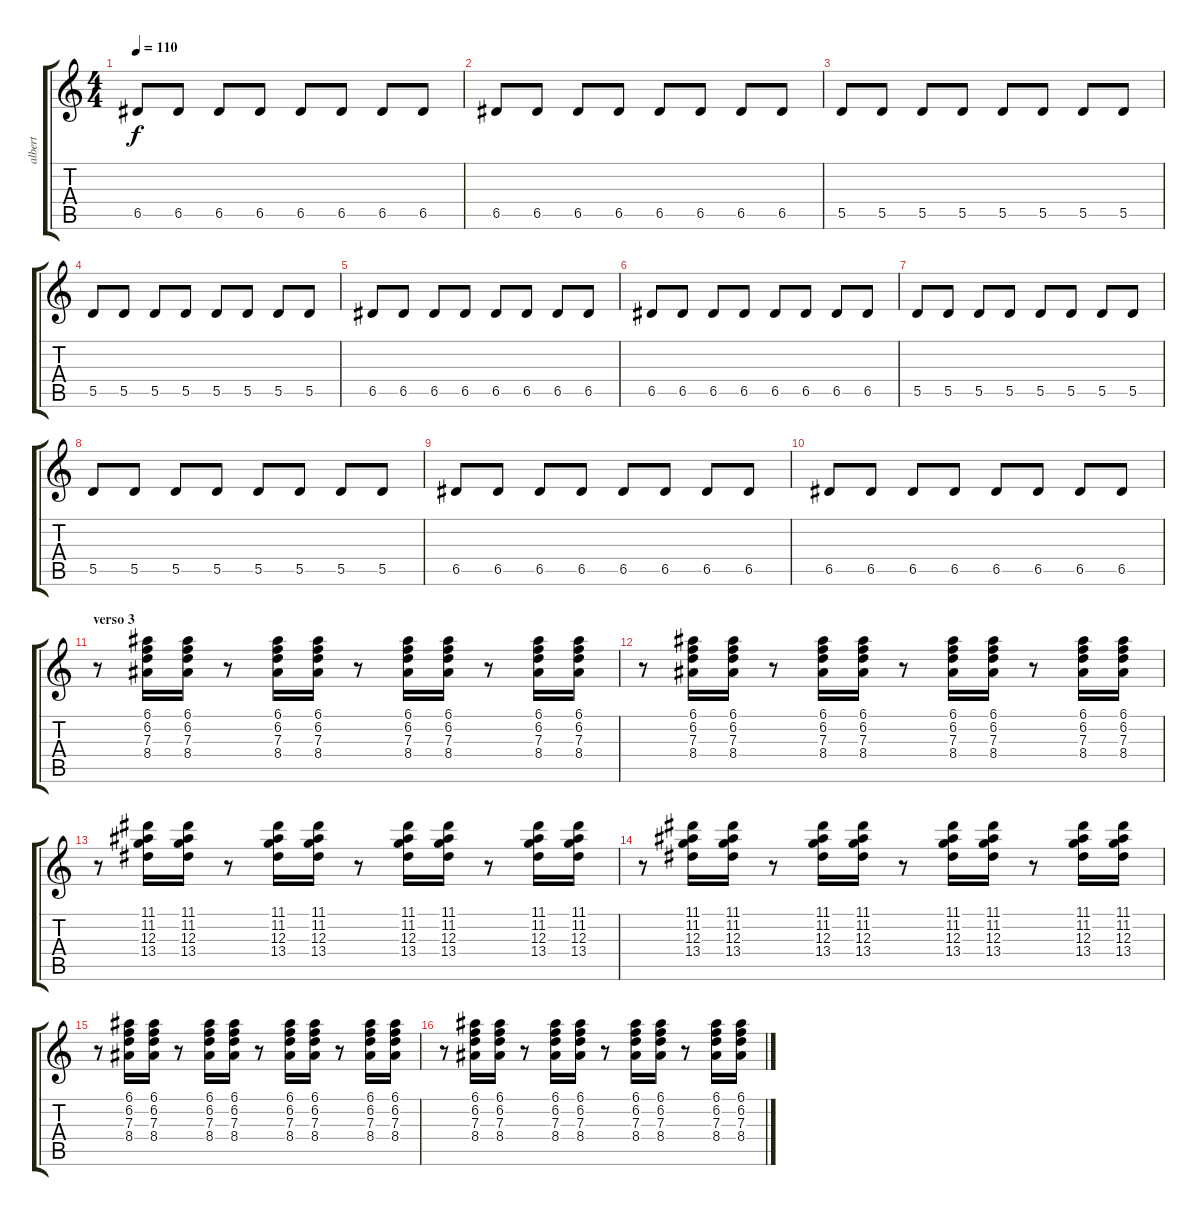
\track ("albert" "albert") {instrument overdrivenguitar}
\staff {score tabs}
\tuning (E4 B3 G3 D3 A2 E2) {hide}
\ts (4 4)
\tempo 110
\clef g2
\ks c
6.5.8{dy f} 6.5.8 6.5.8 6.5.8 6.5.8 6.5.8 6.5.8 6.5.8 |
6.5.8 6.5.8 6.5.8 6.5.8 6.5.8 6.5.8 6.5.8 6.5.8 |
5.5.8 5.5.8 5.5.8 5.5.8 5.5.8 5.5.8 5.5.8 5.5.8 |
5.5.8 5.5.8 5.5.8 5.5.8 5.5.8 5.5.8 5.5.8 5.5.8 |
6.5.8 6.5.8 6.5.8 6.5.8 6.5.8 6.5.8 6.5.8 6.5.8 |
6.5.8 6.5.8 6.5.8 6.5.8 6.5.8 6.5.8 6.5.8 6.5.8 |
5.5.8 5.5.8 5.5.8 5.5.8 5.5.8 5.5.8 5.5.8 5.5.8 |
5.5.8 5.5.8 5.5.8 5.5.8 5.5.8 5.5.8 5.5.8 5.5.8 |
6.5.8 6.5.8 6.5.8 6.5.8 6.5.8 6.5.8 6.5.8 6.5.8 |
6.5.8 6.5.8 6.5.8 6.5.8 6.5.8 6.5.8 6.5.8 6.5.8 |
\section ("" "verso 3")
r.8 (6.1 6.2 7.3 8.4).16 (6.1 6.2 7.3 8.4).16 r.8 (6.1 6.2 7.3 8.4).16 (6.1 6.2 7.3 8.4).16 r.8 (6.1 6.2 7.3 8.4).16 (6.1 6.2 7.3 8.4).16 r.8 (6.1 6.2 7.3 8.4).16 (6.1 6.2 7.3 8.4).16 |
r.8 (6.1 6.2 7.3 8.4).16 (6.1 6.2 7.3 8.4).16 r.8 (6.1 6.2 7.3 8.4).16 (6.1 6.2 7.3 8.4).16 r.8 (6.1 6.2 7.3 8.4).16 (6.1 6.2 7.3 8.4).16 r.8 (6.1 6.2 7.3 8.4).16 (6.1 6.2 7.3 8.4).16 |
r.8 (11.1 11.2 12.3 13.4).16 (11.1 11.2 12.3 13.4).16 r.8 (11.1 11.2 12.3 13.4).16 (11.1 11.2 12.3 13.4).16 r.8 (11.1 11.2 12.3 13.4).16 (11.1 11.2 12.3 13.4).16 r.8 (11.1 11.2 12.3 13.4).16 (11.1 11.2 12.3 13.4).16 |
r.8 (11.1 11.2 12.3 13.4).16 (11.1 11.2 12.3 13.4).16 r.8 (11.1 11.2 12.3 13.4).16 (11.1 11.2 12.3 13.4).16 r.8 (11.1 11.2 12.3 13.4).16 (11.1 11.2 12.3 13.4).16 r.8 (11.1 11.2 12.3 13.4).16 (11.1 11.2 12.3 13.4).16 |
r.8 (6.1 6.2 7.3 8.4).16 (6.1 6.2 7.3 8.4).16 r.8 (6.1 6.2 7.3 8.4).16 (6.1 6.2 7.3 8.4).16 r.8 (6.1 6.2 7.3 8.4).16 (6.1 6.2 7.3 8.4).16 r.8 (6.1 6.2 7.3 8.4).16 (6.1 6.2 7.3 8.4).16 |
r.8 (6.1 6.2 7.3 8.4).16 (6.1 6.2 7.3 8.4).16 r.8 (6.1 6.2 7.3 8.4).16 (6.1 6.2 7.3 8.4).16 r.8 (6.1 6.2 7.3 8.4).16 (6.1 6.2 7.3 8.4).16 r.8 (6.1 6.2 7.3 8.4).16 (6.1 6.2 7.3 8.4).16
